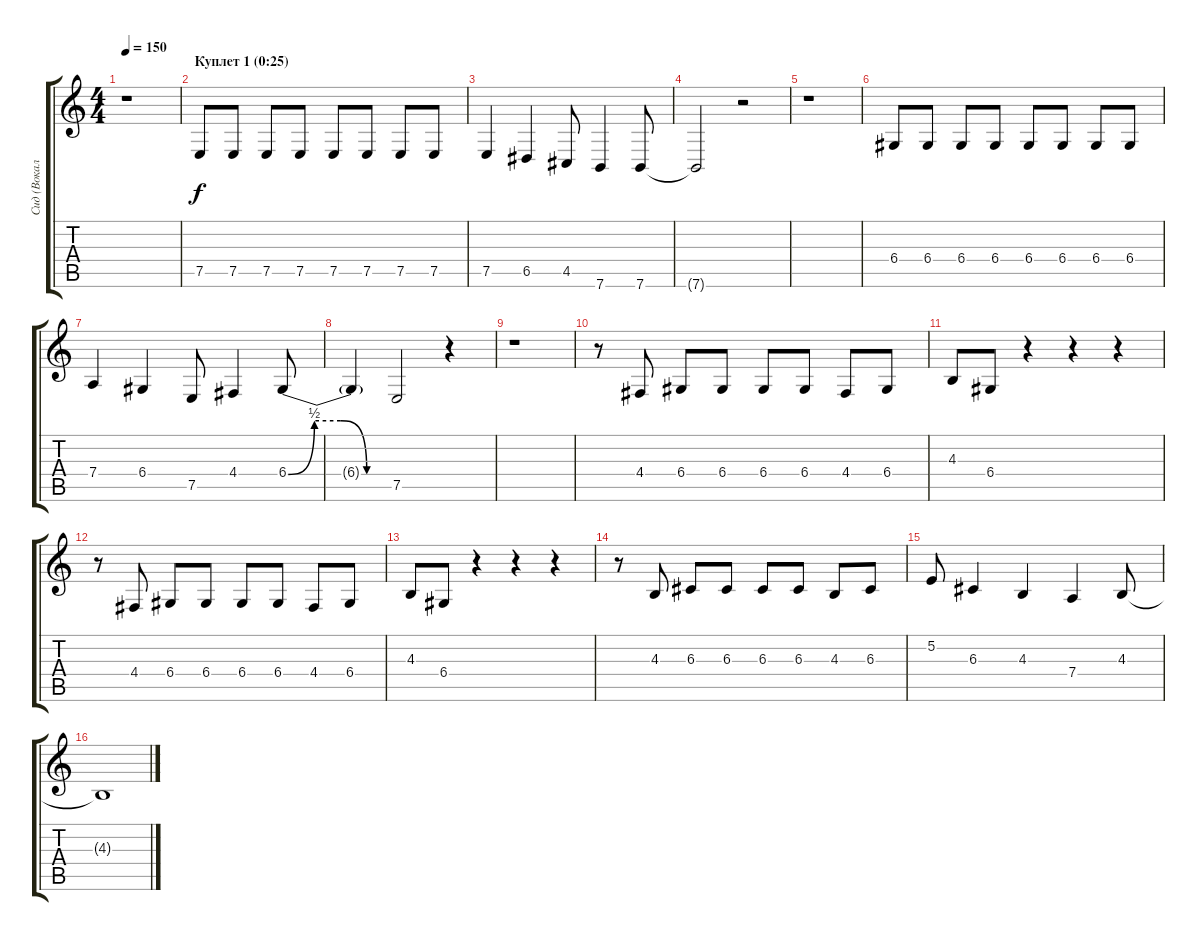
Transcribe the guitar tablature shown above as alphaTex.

\track ("Сид (Вокал)" "Сид (Вокал") {instrument clarinet}
\staff {score tabs}
\tuning (E4 B3 G3 D3 A2 E2) {hide}
\ts (4 4)
\tempo 150
\clef g2
\ks c
r.1{dy f} |
\section ("" "Куплет 1 (0:25)")
7.5.8 7.5.8 7.5.8 7.5.8 7.5.8 7.5.8 7.5.8 7.5.8 |
7.5.4 6.5.4 4.5.8 7.6.4 7.6.8 |
7.6{t}.2 r.2 |
r.1 |
6.4.8 6.4.8 6.4.8 6.4.8 6.4.8 6.4.8 6.4.8 6.4.8 |
7.4.4 6.4.4 7.5.8 4.4.4 6.4{be (custom 0 0 15 2 30 2 45 0 60 0)}.8 |
6.4{t}.4 7.5.2 r.4 |
r.1 |
r.8 4.4.8 6.4.8 6.4.8 6.4.8 6.4.8 4.4.8 6.4.8 |
4.3.8 6.4.8 r.4 r.4 r.4 |
r.8 4.4.8 6.4.8 6.4.8 6.4.8 6.4.8 4.4.8 6.4.8 |
4.3.8 6.4.8 r.4 r.4 r.4 |
r.8 4.3.8 6.3.8 6.3.8 6.3.8 6.3.8 4.3.8 6.3.8 |
5.2.8 6.3.4 4.3.4 7.4.4 4.3.8 |
4.3{t}.1
